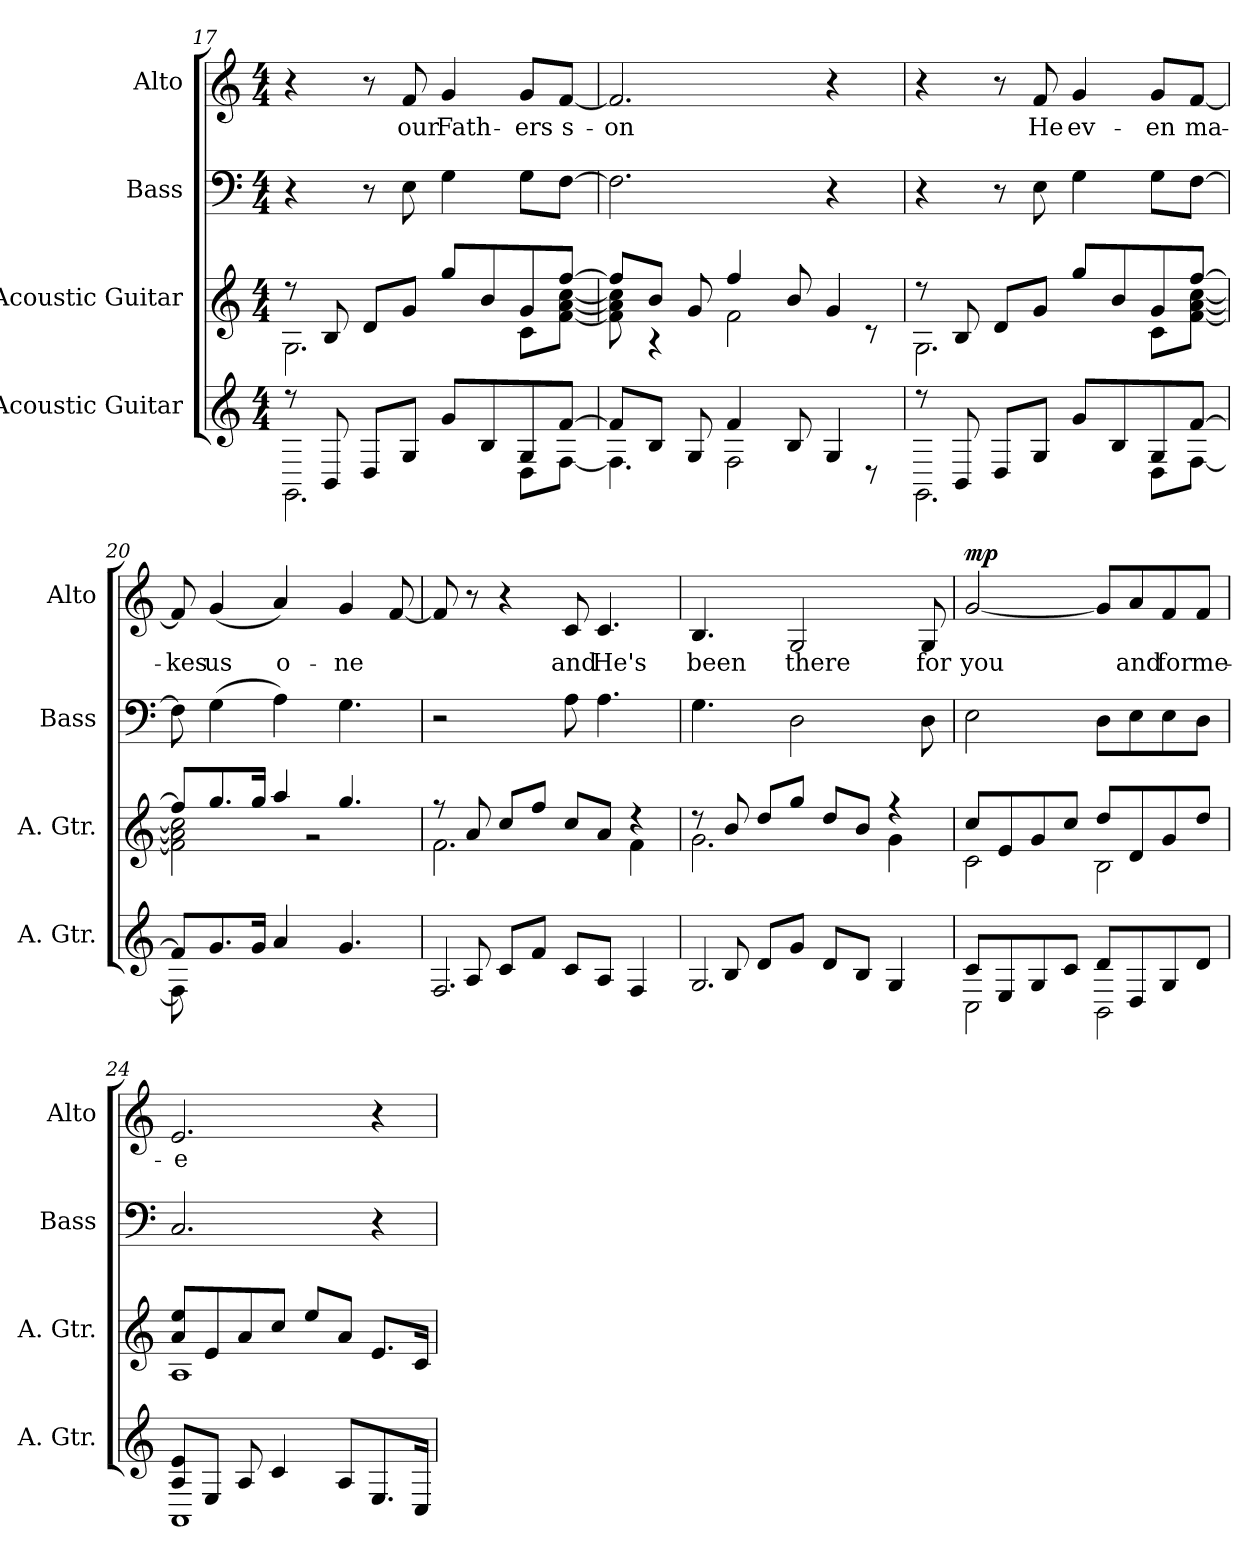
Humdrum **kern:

**kern	**kern	**kern	**kern	**text	**dynam
*part4	*part3	*part2	*part1	*part1	*part1
*staff4	*staff3	*staff2	*staff1	*staff1	*staff1
*I"Acoustic Guitar	*I"Acoustic Guitar	*I"Bass	*I"Alto	*	*
*I'A. Gtr.	*I'A. Gtr.	*I'Bass	*I'Alto	*	*
*	*clefG2	*clefF4	*clefG2	*	*
*	*ITrd7c12	*	*	*	*
*k[]	*k[]	*k[]	*k[]	*	*
*C:	*C:	*C:	*C:	*	*
*M4/4	*M4/4	*M4/4	*M4/4	*	*
=17	=17	=17	=17	=17	=17
*^	*^	*	*	*	*
8r	2.GGi\	8r	2.GGi\	4r	4r	.	.
8BBi/	.	8BBi/	.	.	.	.	.
8Di/L	.	8Di/L	.	8r	8r	.	.
!	!	!	!	!	!	!LO:LY:b:color=#000000	!
8Gi/J	.	8Gi/J	.	8Ei\	8fi/	our	.
!	!	!	!	!	!	!LO:LY:b:color=#000000	!
8gi/L	.	8gi/L	.	4Gi\	4gi/	Fath-	.
8Bi/	.	8Bi/	.	.	.	.	.
!	!	!	!	!	!	!LO:LY:b:color=#000000	!
8Gi/	8Di\L	8Gi/	8Ci\L	8Gi\L	8gi/L	-ers	.
!	!	!	!	!	!	!LO:LY:b:color=#000000	!
[8fi/J	[8Fi\J	[8fi/J	[8Fi\ [8Ai [8ciJ	[8Fi\J	[8fi/J	s-	.
=18	=18	=18	=18	=18	=18	=18	=18
!	!	!	!	!	!	!LO:LY:b:color=#000000	!
8fi/L]	4.Fi\]	8fi/L]	8Fi\] 8Ai] 8ci]	2.Fi\]	2.fi/]	-on	.
8Bi/J	.	8Bi/J	4r	.	.	.	.
8Gi/	.	8Gi/	.	.	.	.	.
4fi/	2Fi\	4fi/	2Fi\	.	.	.	.
8Bi/	.	8Bi/	.	.	.	.	.
4Gi/	.	4Gi/	.	4r	4r	.	.
.	8r	.	8r	.	.	.	.
!!LO:LB:g=z
=19	=19	=19	=19	=19	=19	=19	=19
8r	2.GGi\	8r	2.GGi\	4r	4r	.	.
8BBi/	.	8BBi/	.	.	.	.	.
8Di/L	.	8Di/L	.	8r	8r	.	.
!	!	!	!	!	!	!LO:LY:b:color=#000000	!
8Gi/J	.	8Gi/J	.	8Ei\	8fi/	He	.
!	!	!	!	!	!	!LO:LY:b:color=#000000	!
8gi/L	.	8gi/L	.	4Gi\	4gi/	ev-	.
8Bi/	.	8Bi/	.	.	.	.	.
!	!	!	!	!	!	!LO:LY:b:color=#000000	!
8Gi/	8Di\L	8Gi/	8Ci\L	8Gi\L	8gi/L	-en	.
!	!	!	!	!	!	!LO:LY:b:color=#000000	!
[8fi/J	[8Fi\J	[8fi/J	[8Fi\ [8Ai [8ciJ	[8Fi\J	[8fi/J	ma-	.
=20	=20	=20	=20	=20	=20	=20	=20
!	!	!	!	!	!	!LO:LY:b:color=#000000	!
8fi/L]	8Fi\]	8fi/L]	2Fi\] 2Ai] 2ci]	8Fi\]	8fi/]	-kes	.
!	!	!	!	!	!	!LO:LY:b:color=#000000	!
8.gi/	2..ryy	8.gi/	.	(4Gi\	(4gi/	us	.
16gi/Jk	.	16gi/Jk	.	.	.	.	.
!	!	!	!	!	!	!LO:LY:b:color=#000000	!
4ai/	.	4ai/	.	4Ai\)	4ai/)	o-	.
.	.	.	2r	.	.	.	.
!	!	!	!	!	!	!LO:LY:b:color=#000000	!
4.gi/	.	4.gi/	.	4.Gi\	4gi/	-ne	.
.	.	.	.	.	[8fi/	.	.
=21	=21	=21	=21	=21	=21	=21	=21
8ryy	2.Fi/	8r	2.Fi\	2r	8fi/]	.	.
8Ai/	.	8Ai/	.	.	8r	.	.
8ci/L	.	8ci/L	.	.	4r	.	.
8fi/J	.	8fi/J	.	.	.	.	.
!	!	!	!	!	!	!LO:LY:b:color=#000000	!
8ci/L	.	8ci/L	.	8Ai\	8ci/	and	.
!	!	!	!	!	!	!LO:LY:b:color=#000000	!
8Ai/J	.	8Ai/J	.	4.Ai\	4.ci/	He's	.
4ryy	4Fi/	4r	4Fi\	.	.	.	.
=22	=22	=22	=22	=22	=22	=22	=22
!	!	!	!	!	!	!LO:LY:b:color=#000000	!
8ryy	2.Gi/	8r	2.Gi\	4.Gi\	4.Bi/	been	.
8Bi/	.	8Bi/	.	.	.	.	.
8di/L	.	8di/L	.	.	.	.	.
!	!	!	!	!	!	!LO:LY:b:color=#000000	!
8gi/J	.	8gi/J	.	2Di\	2Gi/	there	.
8di/L	.	8di/L	.	.	.	.	.
8Bi/J	.	8Bi/J	.	.	.	.	.
4ryy	4Gi/	4r	4Gi\	.	.	.	.
!	!	!	!	!	!	!LO:LY:b:color=#000000	!
.	.	.	.	8Di\	8Gi/	for	.
!!LO:PB:g=z
=23	=23	=23	=23	=23	=23	=23	=23
!	!	!	!	!	!	!LO:LY:b:color=#000000	!
8ci/L	2Ci\	8ci/L	2Ci\	2Ei\	[2gi/	you	mp
8Ei/	.	8Ei/	.	.	.	.	.
8Gi/	.	8Gi/	.	.	.	.	.
8ci/J	.	8ci/J	.	.	.	.	.
8di/L	2BBi\	8di/L	2BBi\	8Di\L	8gi/L]	.	.
!	!	!	!	!	!	!LO:LY:b:color=#000000	!
8Di/	.	8Di/	.	8Ei\	8ai/	and	.
!	!	!	!	!	!	!LO:LY:b:color=#000000	!
8Gi/	.	8Gi/	.	8Ei\	8fi/	for	.
!	!	!	!	!	!	!LO:LY:b:color=#000000	!
8di/J	.	8di/J	.	8Di\J	8fi/J	me-	.
=24	=24	=24	=24	=24	=24	=24	=24
!	!	!	!	!	!	!LO:LY:b:color=#000000	!
8Ai/ 8eiL	1AAi	8Ai/ 8eiL	1AAi	2.Ci/	2.ei/	-e	.
8Ei/J	.	8Ei/	.	.	.	.	.
8Ai/	.	8Ai/	.	.	.	.	.
4ci/	.	8ci/J	.	.	.	.	.
.	.	8ei/L	.	.	.	.	.
8Ai/L	.	8Ai/J	.	.	.	.	.
8.Ei/	.	8.Ei/L	.	4r	4r	.	.
16Ci/Jk	.	16Ci/Jk	.	.	.	.	.
*v	*v	*	*	*	*	*	*
*	*v	*v	*	*	*	*
=	=	=	=	=	=
*-	*-	*-	*-	*-	*-
